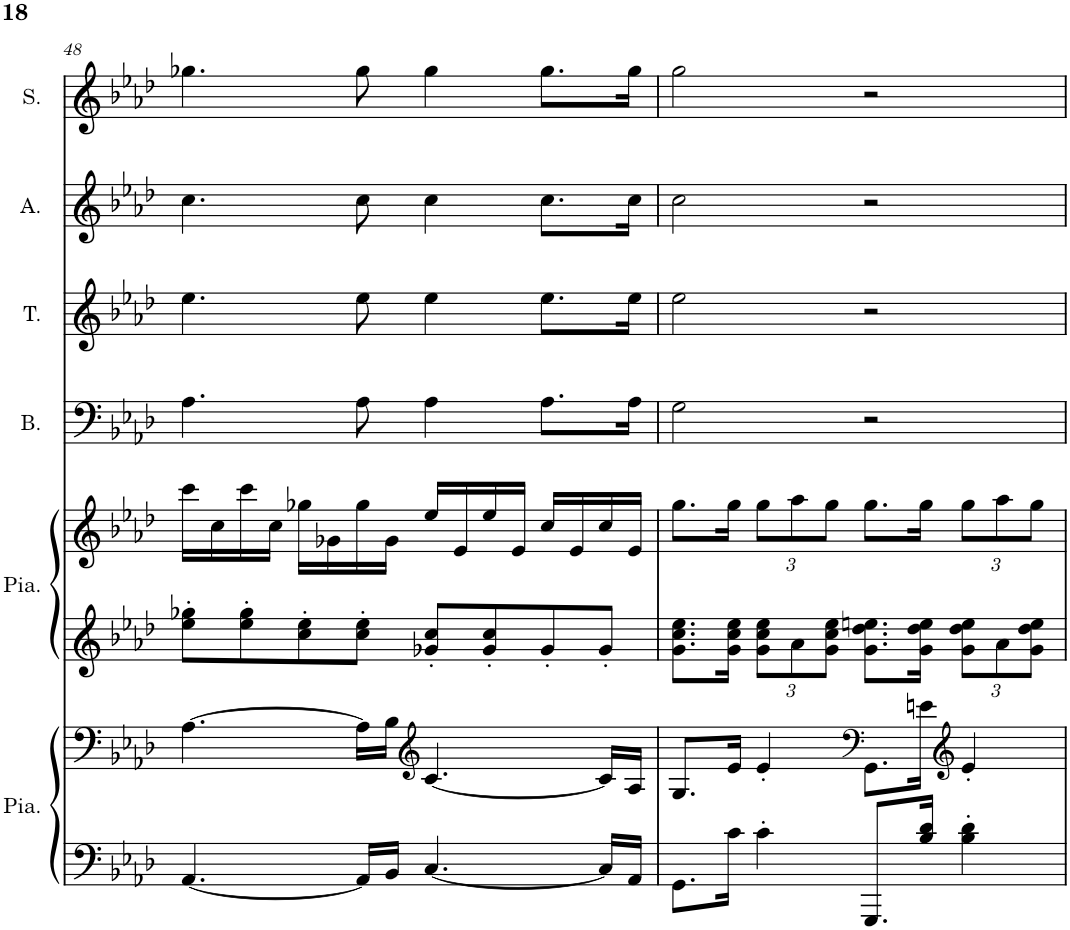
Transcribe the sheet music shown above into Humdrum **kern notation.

**kern	**kern	**kern	**kern	**kern	**kern	**kern	**kern
*part6	*part6	*part5	*part5	*part4	*part3	*part2	*part1
*staff8	*staff7	*staff6	*staff5	*staff4	*staff3	*staff2	*staff1
*I"Piano, main gauche	*	*I"Piano, main droite	*	*I"Basse	*I"Ténor	*I"Alto	*I"Soprano
*I'Pia.	*	*I'Pia.	*	*I'B.	*I'T.	*I'A.	*I'S.
!!LO:PB:g=z
*clefF4	*clefG2	*clefG2	*clefG2	*clefF4	*clefG2	*clefG2	*clefG2
*k[b-e-a-d-]	*k[b-e-a-d-]	*k[b-e-a-d-]	*k[b-e-a-d-]	*k[b-e-a-d-]	*k[b-e-a-d-]	*k[b-e-a-d-]	*k[b-e-a-d-]
*M4/4	*M4/4	*M4/4	*M4/4	*M4/4	*M4/4	*M4/4	*M4/4
=48	=48	=48	=48	=48	=48	=48	=48
[4.AA-/	[4.A-\	8ee-\' 8gg-X\'L	16ccc\LL	4.A-\	4.ee-\	4.cc\	4.gg-X\
.	.	.	16cc\	.	.	.	.
.	.	8ee-\' 8gg-\'	16ccc\	.	.	.	.
.	.	.	16cc\JJ	.	.	.	.
.	.	8cc\' 8ee-\'	16gg-X\LL	.	.	.	.
.	.	.	16g-X\	.	.	.	.
16AA-/LL]	16A-\LL]	8cc\' 8ee-\'J	16gg-\	8A-\	8ee-\	8cc\	8gg-\
16BB-/JJ	16B-\JJ	.	16g-\JJ	.	.	.	.
*	*clefG2	*	*	*	*	*	*
[4.C/	[4.c/	8g-X/' 8cc/'L	16ee-/LL	4A-\	4ee-\	4cc\	4gg-\
.	.	.	16e-/	.	.	.	.
.	.	8g-/' 8cc/'	16ee-/	.	.	.	.
.	.	.	16e-/JJ	.	.	.	.
.	.	8g-'/	16cc/LL	8.A-\L	8.ee-\L	8.cc\L	8.gg-\L
.	.	.	16e-/	.	.	.	.
16C/LL]	16c/LL]	8g-'/J	16cc/	.	.	.	.
16AA-/JJ	16A-/JJ	.	16e-/JJ	16A-\Jk	16ee-\Jk	16cc\Jk	16gg-\Jk
=49	=49	=49	=49	=49	=49	=49	=49
8.GG\L	8.G/L	8.g\ 8.cc\ 8.ee-\L	8.gg\L	2G\	2ee-\	2cc\	2gg\
16c\Jk	16e-/Jk	16g\ 16cc\ 16ee-\Jk	16gg\Jk	.	.	.	.
*	*	*Xbrackettup	*Xbrackettup	*	*	*	*
4c'\	4e-'/	12g\ 12cc\ 12ee-\L	12gg\L	.	.	.	.
.	.	12a-\	12aa-\	.	.	.	.
.	.	12g\ 12cc\ 12ee-\J	12gg\J	.	.	.	.
*	*clefF4	*	*	*	*	*	*
8.GGG/L	8.GG\L	8.g\ 8.dd-\ 8.een\L	8.gg\L	2r	2r	2r	2r
16B-/ 16d-/Jk	16en\Jk	16g\ 16dd-\ 16ee\Jk	16gg\Jk	.	.	.	.
*	*clefG2	*	*	*	*	*	*
4B-\' 4d-\'	4e'/	12g\ 12dd-\ 12ee\L	12gg\L	.	.	.	.
.	.	12a-\	12aa-\	.	.	.	.
.	.	12g\ 12dd-\ 12ee\J	12gg\J	.	.	.	.
=	=	=	=	=	=	=	=
*-	*-	*-	*-	*-	*-	*-	*-
